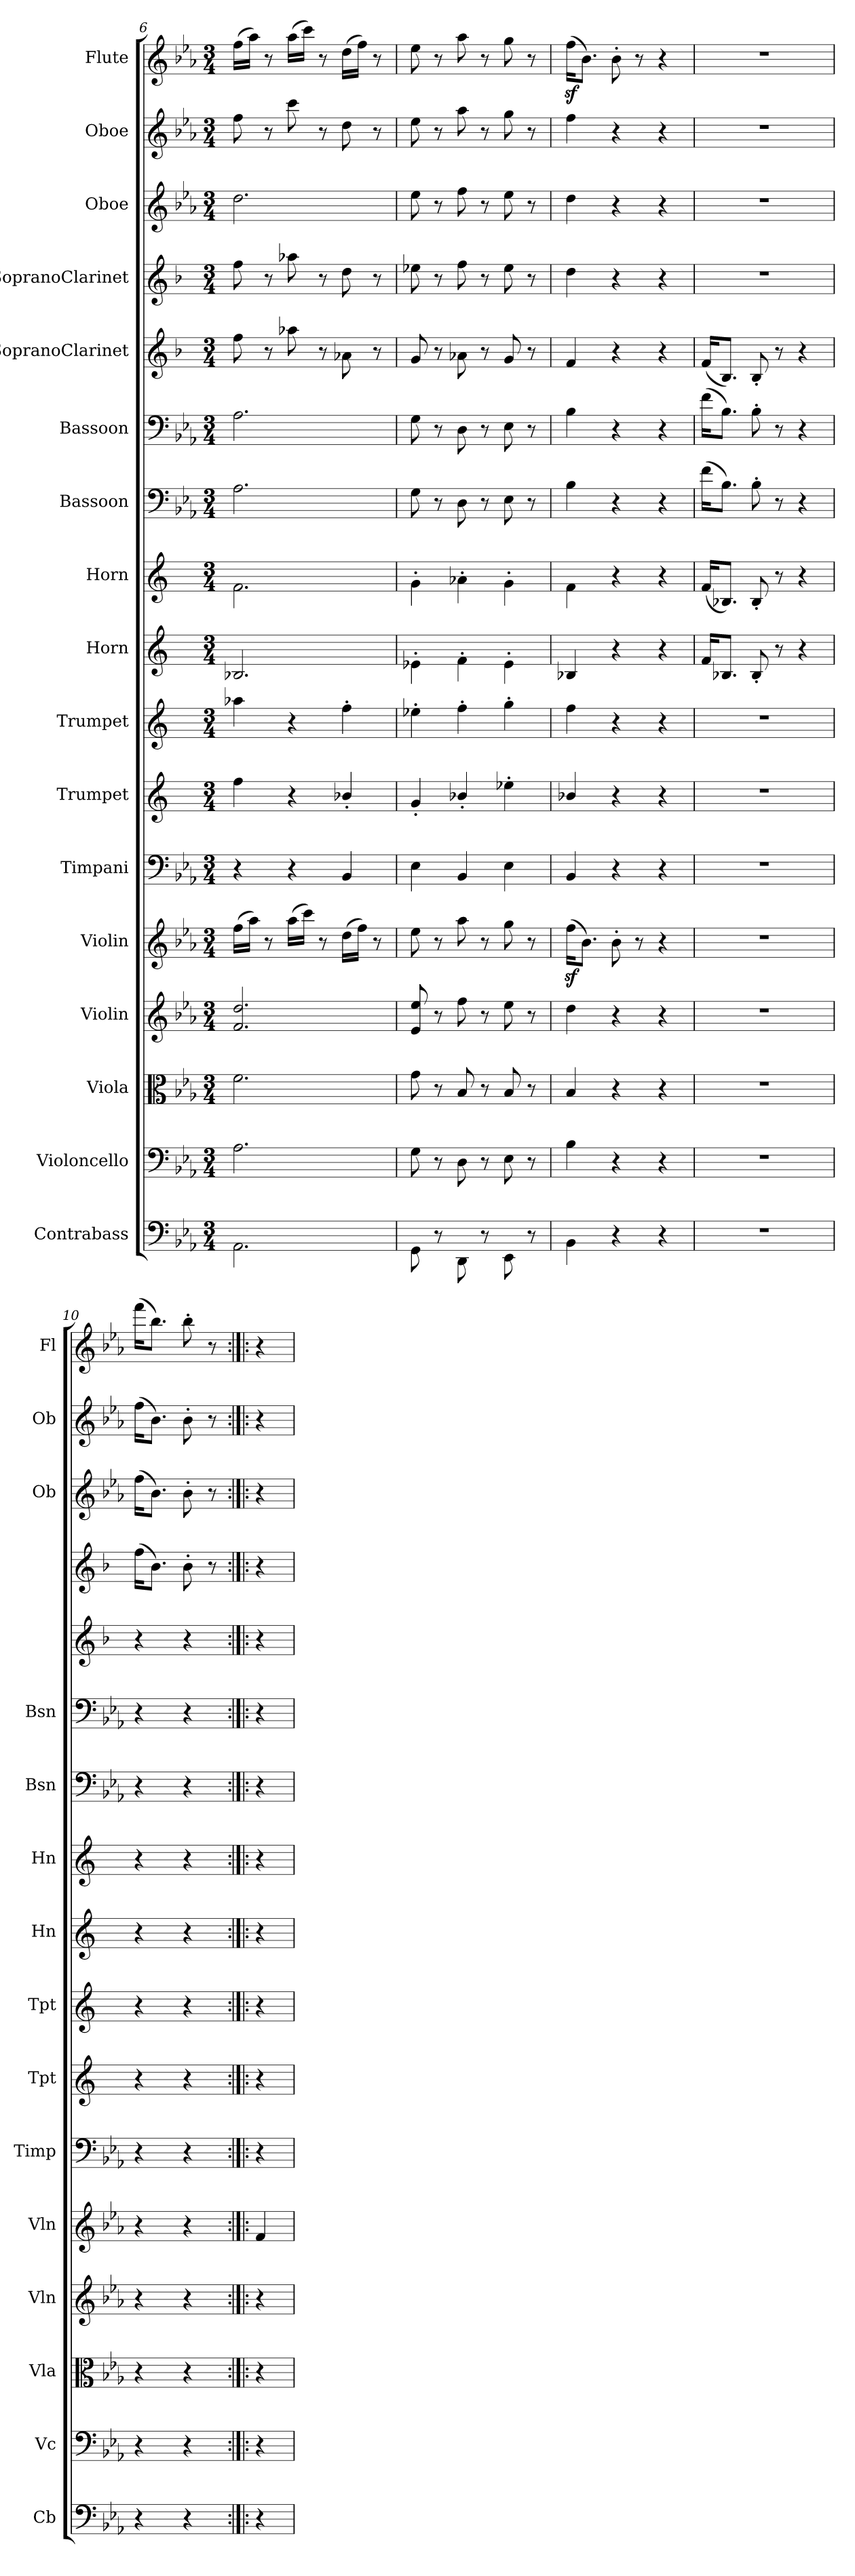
**kern	**kern	**kern	**kern	**kern	**kern	**kern	**kern	**kern	**kern	**kern	**kern	**kern	**kern	**kern	**kern	**kern
*part17	*part16	*part15	*part14	*part13	*part12	*part11	*part10	*part9	*part8	*part7	*part6	*part5	*part4	*part3	*part2	*part1
*staff17	*staff16	*staff15	*staff14	*staff13	*staff12	*staff11	*staff10	*staff9	*staff8	*staff7	*staff6	*staff5	*staff4	*staff3	*staff2	*staff1
*I"Contrabass	*I"Violoncello	*I"Viola	*I"Violin	*I"Violin	*I"Timpani	*I"Trumpet	*I"Trumpet	*I"Horn	*I"Horn	*I"Bassoon	*I"Bassoon	*I"SopranoClarinet	*I"SopranoClarinet	*I"Oboe	*I"Oboe	*I"Flute
*I'Cb	*I'Vc	*I'Vla	*I'Vln	*I'Vln	*I'Timp	*I'Tpt	*I'Tpt	*I'Hn	*I'Hn	*I'Bsn	*I'Bsn	*	*	*I'Ob	*I'Ob	*I'Fl
*clefF4	*clefF4	*clefC3	*clefG2	*clefG2	*clefF4	*clefG2	*clefG2	*clefG2	*clefG2	*clefF4	*clefF4	*clefG2	*clefG2	*clefG2	*clefG2	*clefG2
*k[b-e-a-]	*k[b-e-a-]	*k[b-e-a-]	*k[b-e-a-]	*k[b-e-a-]	*k[b-e-a-]	*k[]	*k[]	*k[]	*k[]	*k[b-e-a-]	*k[b-e-a-]	*k[b-]	*k[b-]	*k[b-e-a-]	*k[b-e-a-]	*k[b-e-a-]
*M3/4	*M3/4	*M3/4	*M3/4	*M3/4	*M3/4	*M3/4	*M3/4	*M3/4	*M3/4	*M3/4	*M3/4	*M3/4	*M3/4	*M3/4	*M3/4	*M3/4
=6	=6	=6	=6	=6	=6	=6	=6	=6	=6	=6	=6	=6	=6	=6	=6	=6
2.AA-\	2.A-\	2.f\	2.f/ 2.dd/	(16ff\LL	4r	4ff\	4aa-X\	2.B-X/	2.f\	2.A-\	2.A-\	8ff\	8ff\	2.dd\	8ff\	(16ff\LL
.	.	.	.	16aa-\JJ)	.	.	.	.	.	.	.	.	.	.	.	16aa-\JJ)
.	.	.	.	8r	.	.	.	.	.	.	.	8r	8r	.	8r	8r
.	.	.	.	(16aa-\LL	4r	4r	4r	.	.	.	.	8aa-X\	8aa-X\	.	8ccc\	(16aa-\LL
.	.	.	.	16ccc\JJ)	.	.	.	.	.	.	.	.	.	.	.	16ccc\JJ)
.	.	.	.	8r	.	.	.	.	.	.	.	8r	8r	.	8r	8r
.	.	.	.	(16dd\LL	4BB-/	4b-X'/	4ff'\	.	.	.	.	8a-X\	8dd\	.	8dd\	(16dd\LL
.	.	.	.	16ff\JJ)	.	.	.	.	.	.	.	.	.	.	.	16ff\JJ)
.	.	.	.	8r	.	.	.	.	.	.	.	8r	8r	.	8r	8r
=7	=7	=7	=7	=7	=7	=7	=7	=7	=7	=7	=7	=7	=7	=7	=7	=7
8GG\	8G\	8g\	8e-/ 8ee-/	8ee-\	4E-\	4g'/	4ee-X'\	4e-X'\	4g'\	8G\	8G\	8g/	8ee-X\	8ee-\	8ee-\	8ee-\
8r	8r	8r	8r	8r	.	.	.	.	.	8r	8r	8r	8r	8r	8r	8r
8DD\	8D\	8B-/	8ff\	8aa-\	4BB-/	4b-X'/	4ff'\	4f'\	4a-X'\	8D\	8D\	8a-X\	8ff\	8ff\	8aa-\	8aa-\
8r	8r	8r	8r	8r	.	.	.	.	.	8r	8r	8r	8r	8r	8r	8r
8EE-\	8E-\	8B-/	8ee-\	8gg\	4E-\	4ee-X'\	4gg'\	4e-'\	4g'\	8E-\	8E-\	8g/	8ee-\	8ee-\	8gg\	8gg\
8r	8r	8r	8r	8r	.	.	.	.	.	8r	8r	8r	8r	8r	8r	8r
=8	=8	=8	=8	=8	=8	=8	=8	=8	=8	=8	=8	=8	=8	=8	=8	=8
4BB-\	4B-\	4B-/	4dd\	(16ffz\KL	4BB-/	4b-X/	4ff\	4B-X/	4f\	4B-\	4B-\	4f/	4dd\	4dd\	4ff\	(16ffz\KL
.	.	.	.	8.b-\J)	.	.	.	.	.	.	.	.	.	.	.	8.b-\J)
4r	4r	4r	4r	8b-'\	4r	4r	4r	4r	4r	4r	4r	4r	4r	4r	4r	8b-'\
.	.	.	.	8r	.	.	.	.	.	.	.	.	.	.	.	8r
4r	4r	4r	4r	4r	4r	4r	4r	4r	4r	4r	4r	4r	4r	4r	4r	4r
=9	=9	=9	=9	=9	=9	=9	=9	=9	=9	=9	=9	=9	=9	=9	=9	=9
2.r	2.r	2.r	2.r	2.r	2.r	2.r	2.r	16f/KL	(16f/KL	(16f\KL	(16f\KL	(16f/KL	2.r	2.r	2.r	2.r
.	.	.	.	.	.	.	.	8.B-X/J	8.B-X/J)	8.B-\J)	8.B-\J)	8.B-/J)	.	.	.	.
.	.	.	.	.	.	.	.	8B-'/	8B-'/	8B-'\	8B-'\	8B-'/	.	.	.	.
.	.	.	.	.	.	.	.	8r	8r	8r	8r	8r	.	.	.	.
.	.	.	.	.	.	.	.	4r	4r	4r	4r	4r	.	.	.	.
=10	=10	=10	=10	=10	=10	=10	=10	=10	=10	=10	=10	=10	=10	=10	=10	=10
4r	4r	4r	4r	4r	4r	4r	4r	4r	4r	4r	4r	4r	(16ff\KL	(16ff\KL	(16ff\KL	(16fff\KL
.	.	.	.	.	.	.	.	.	.	.	.	.	8.b-\J)	8.b-\J)	8.b-\J)	8.bb-\J)
4r	4r	4r	4r	4r	4r	4r	4r	4r	4r	4r	4r	4r	8b-'\	8b-'\	8b-'\	8bb-'\
.	.	.	.	.	.	.	.	.	.	.	.	.	8r	8r	8r	8r
=:|!|:	=:|!|:	=:|!|:	=:|!|:	=:|!|:	=:|!|:	=:|!|:	=:|!|:	=:|!|:	=:|!|:	=:|!|:	=:|!|:	=:|!|:	=:|!|:	=:|!|:	=:|!|:	=:|!|:
4r	4r	4r	4r	4f/	4r	4r	4r	4r	4r	4r	4r	4r	4r	4r	4r	4r
=	=	=	=	=	=	=	=	=	=	=	=	=	=	=	=	=
*-	*-	*-	*-	*-	*-	*-	*-	*-	*-	*-	*-	*-	*-	*-	*-	*-
